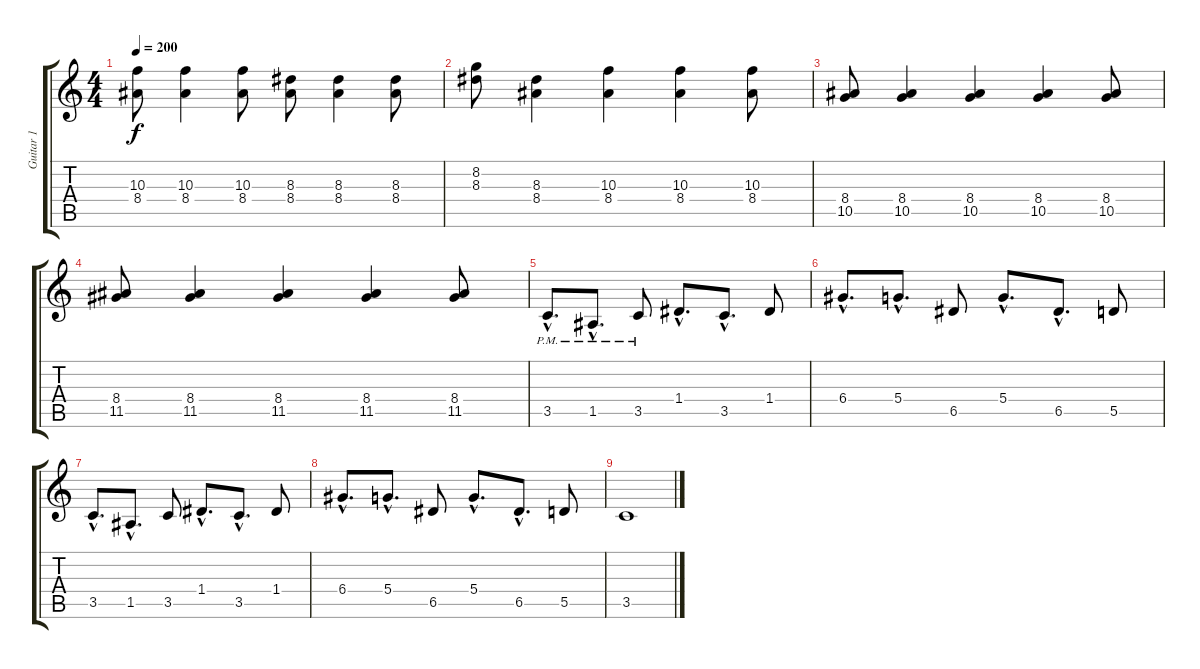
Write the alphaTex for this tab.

\track ("Guitar 1" "Guitar 1") {instrument distortionguitar}
\staff {score tabs}
\tuning (E4 B3 G3 D3 A2 E2) {hide}
\ts (4 4)
\tempo 200
\clef g2
\ks c
(10.3 8.4).8{dy f} (10.3 8.4).4 (10.3 8.4).8 (8.3 8.4).8 (8.3 8.4).4 (8.3 8.4).8 |
(8.2 8.3).8 (8.3 8.4).4 (10.3 8.4).4 (10.3 8.4).4 (10.3 8.4).8 |
(8.4 10.5).8 (8.4 10.5).4 (8.4 10.5).4 (8.4 10.5).4 (8.4 10.5).8 |
(8.4 11.5).8 (8.4 11.5).4 (8.4 11.5).4 (8.4 11.5).4 (8.4 11.5).8 |
3.5{hac pm}.8{d} 1.5{hac pm}.8{d} 3.5{pm}.8 1.4{hac}.8{d} 3.5{hac}.8{d} 1.4.8 |
6.4{hac}.8{d} 5.4{hac}.8{d} 6.5.8 5.4{hac}.8{d} 6.5{hac}.8{d} 5.5.8 |
3.5{hac}.8{d} 1.5{hac}.8{d} 3.5.8 1.4{hac}.8{d} 3.5{hac}.8{d} 1.4.8 |
6.4{hac}.8{d} 5.4{hac}.8{d} 6.5.8 5.4{hac}.8{d} 6.5{hac}.8{d} 5.5.8 |
3.5.1
